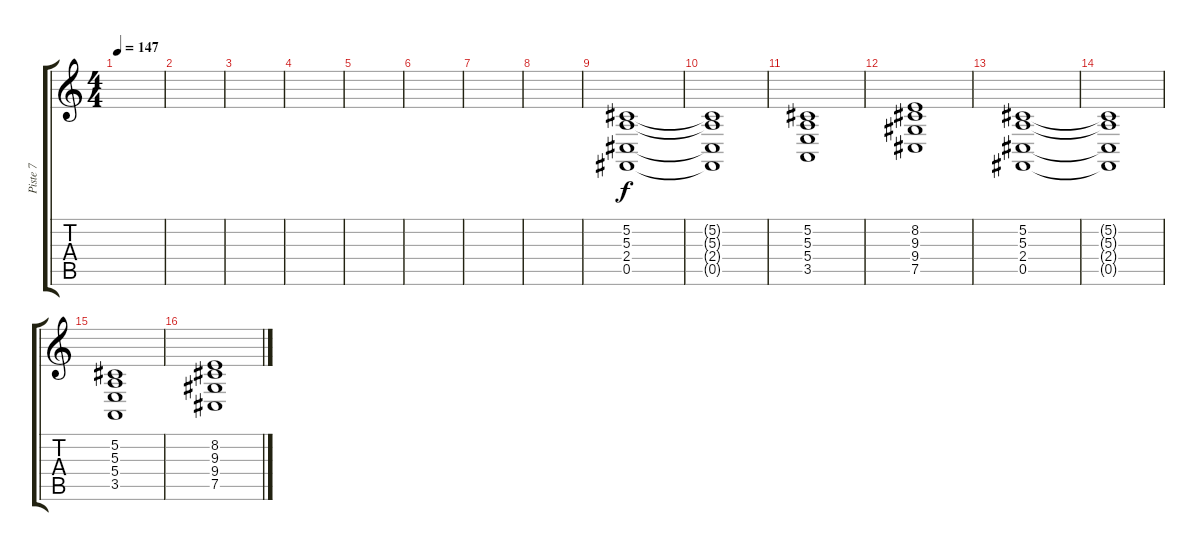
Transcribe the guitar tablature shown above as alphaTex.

\track ("Piste 7" "Piste 7") {instrument choiraahs}
\staff {score tabs}
\tuning (Db4 Ab3 E3 B2 Gb2 Db2) {hide}
\ts (4 4)
\tempo 147
\clef g2
\ks c
|
|
|
|
|
|
|
|
(5.2 5.3 2.4 0.5).1{volume 10} |
(5.2{t} 5.3{t} 2.4{t} 0.5{t}).1 |
(5.2 5.3 5.4 3.5).1 |
(8.2 9.3 9.4 7.5).1 |
(5.2 5.3 2.4 0.5).1 |
(5.2{t} 5.3{t} 2.4{t} 0.5{t}).1 |
(5.2 5.3 5.4 3.5).1 |
(8.2 9.3 9.4 7.5).1
